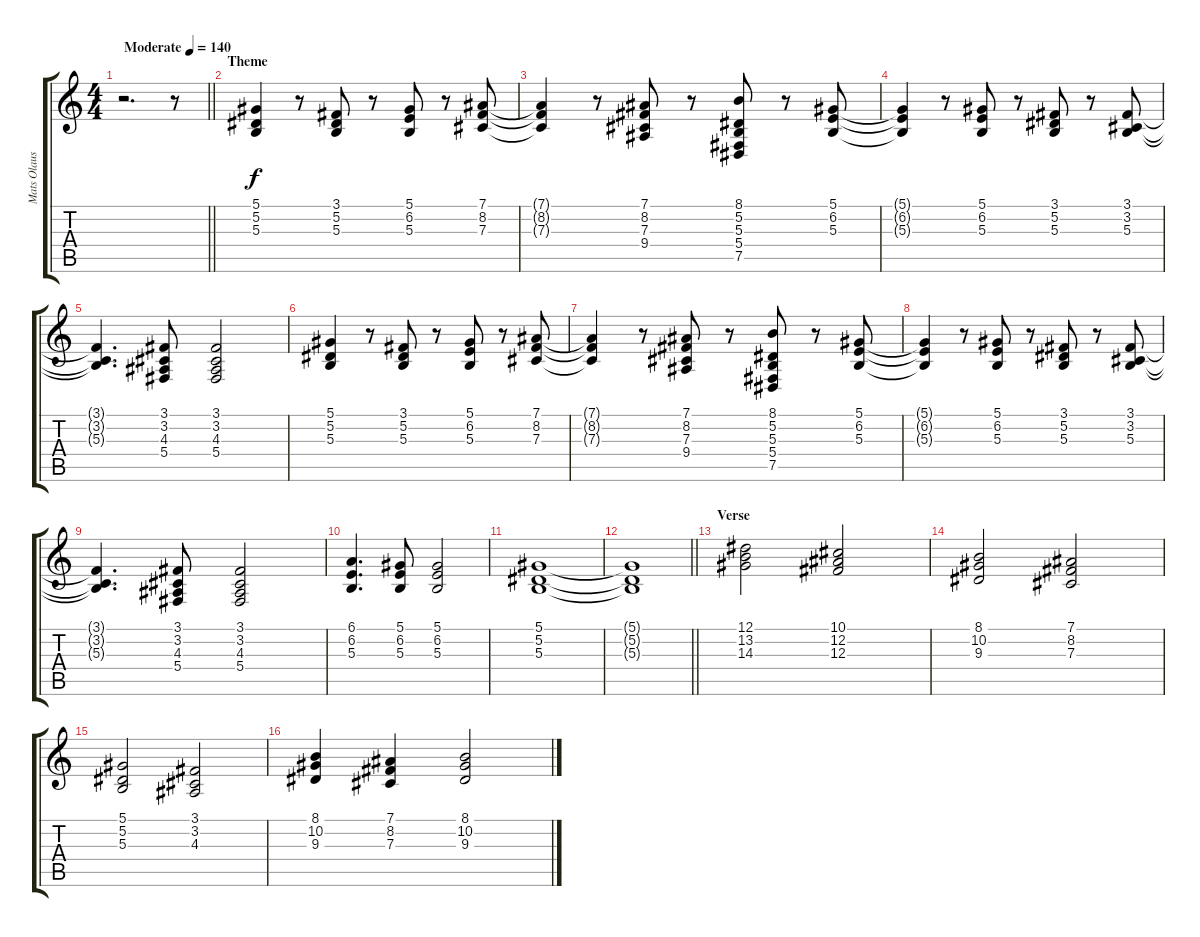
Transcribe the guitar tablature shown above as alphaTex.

\track ("Mats Olausson" "Mats Olaus") {instrument electricgrandpiano}
\staff {score tabs}
\tuning (Eb4 Bb3 Gb3 Db3 Ab2 Eb2) {hide}
\ts (4 4)
\tempo (140 "Moderate")
\clef g2
\barLineRight lightlight
\ks c
r.2{d dy f instrument electricgrandpiano} r.8 |
\section ("" "Theme")
(5.1 5.2 5.3).4 r.8 (3.1 5.2 5.3).8 r.8 (5.1 6.2 5.3).8 r.8 (7.1 8.2 7.3).8 |
(7.1{t} 8.2{t} 7.3{t}).4 r.8 (7.1 8.2 7.3 9.4).8 r.8 (8.1 5.2 5.3 5.4 7.5).8 r.8 (5.1 6.2 5.3).8 |
(5.1{t} 6.2{t} 5.3{t}).4 r.8 (5.1 6.2 5.3).8 r.8 (3.1 5.2 5.3).8 r.8 (3.1 3.2 5.3).8 |
(3.1{t} 3.2{t} 5.3{t}).4{d} (3.1 3.2 4.3 5.4).8 (3.1 3.2 4.3 5.4).2 |
(5.1 5.2 5.3).4 r.8 (3.1 5.2 5.3).8 r.8 (5.1 6.2 5.3).8 r.8 (7.1 8.2 7.3).8 |
(7.1{t} 8.2{t} 7.3{t}).4 r.8 (7.1 8.2 7.3 9.4).8 r.8 (8.1 5.2 5.3 5.4 7.5).8 r.8 (5.1 6.2 5.3).8 |
(5.1{t} 6.2{t} 5.3{t}).4 r.8 (5.1 6.2 5.3).8 r.8 (3.1 5.2 5.3).8 r.8 (3.1 3.2 5.3).8 |
(3.1{t} 3.2{t} 5.3{t}).4{d} (3.1 3.2 4.3 5.4).8 (3.1 3.2 4.3 5.4).2 |
(6.1 6.2 5.3).4{d} (5.1 6.2 5.3).8 (5.1 6.2 5.3).2 |
(5.1 5.2 5.3).1 |
\barLineRight lightlight
(5.1{t} 5.2{t} 5.3{t}).1 |
\section ("" "Verse")
(12.1 13.2 14.3).2 (10.1 12.2 12.3).2 |
(8.1 10.2 9.3).2 (7.1 8.2 7.3).2 |
(5.1 5.2 5.3).2 (3.1 3.2 4.3).2 |
(8.1 10.2 9.3).4 (7.1 8.2 7.3).4 (8.1 10.2 9.3).2
